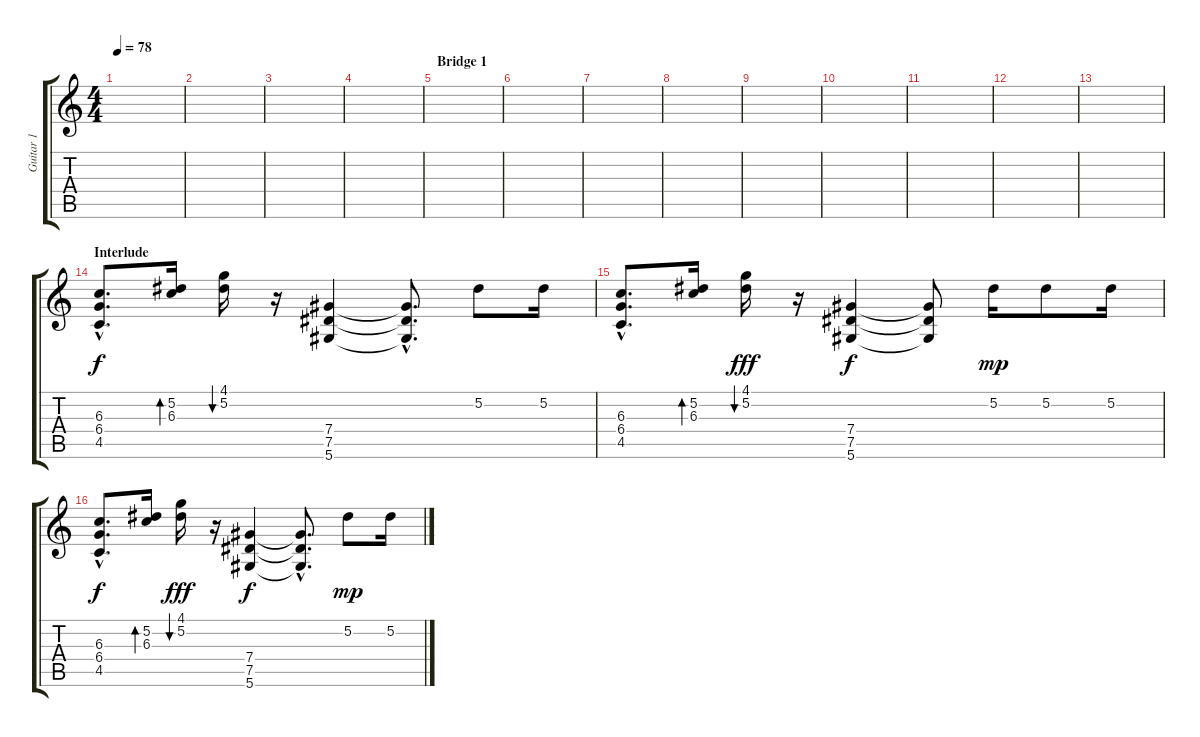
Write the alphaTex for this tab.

\track ("Guitar 1" "Guitar 1") {instrument electricguitarjazz}
\staff {score tabs}
\tuning (Eb4 Bb3 Gb3 Db3 Ab2 Eb2) {hide}
\ts (4 4)
\tempo 78
\clef g2
\ks c
|
|
|
|
\section ("" "Bridge 1")
|
|
|
|
|
|
|
|
|
\section ("" "Interlude")
(6.3{hac} 6.4{hac} 4.5{hac}).8{d volume 10} (5.2 6.3).16{bd 240} (4.1 5.2).16{bu 240} r.16 (7.4 7.5 5.6).4 (7.4{hac t} 7.5{hac t} 5.6{hac t}).8{d} 5.2.8 5.2.16 |
(6.3{hac} 6.4{hac} 4.5{hac}).8{d} (5.2 6.3).16{bd 240} (4.1 5.2).16{bu 240 dy fff} r.16 (7.4 7.5 5.6).4{dy f} (7.4{t} 7.5{t} 5.6{t}).8 5.2.16{dy mp} 5.2.8 5.2.16 |
(6.3{hac} 6.4{hac} 4.5{hac}).8{d dy f} (5.2 6.3).16{bd 240} (4.1 5.2).16{bu 240 dy fff} r.16 (7.4 7.5 5.6).4{dy f} (7.4{hac t} 7.5{hac t} 5.6{hac t}).8{d} 5.2.8{dy mp} 5.2.16
